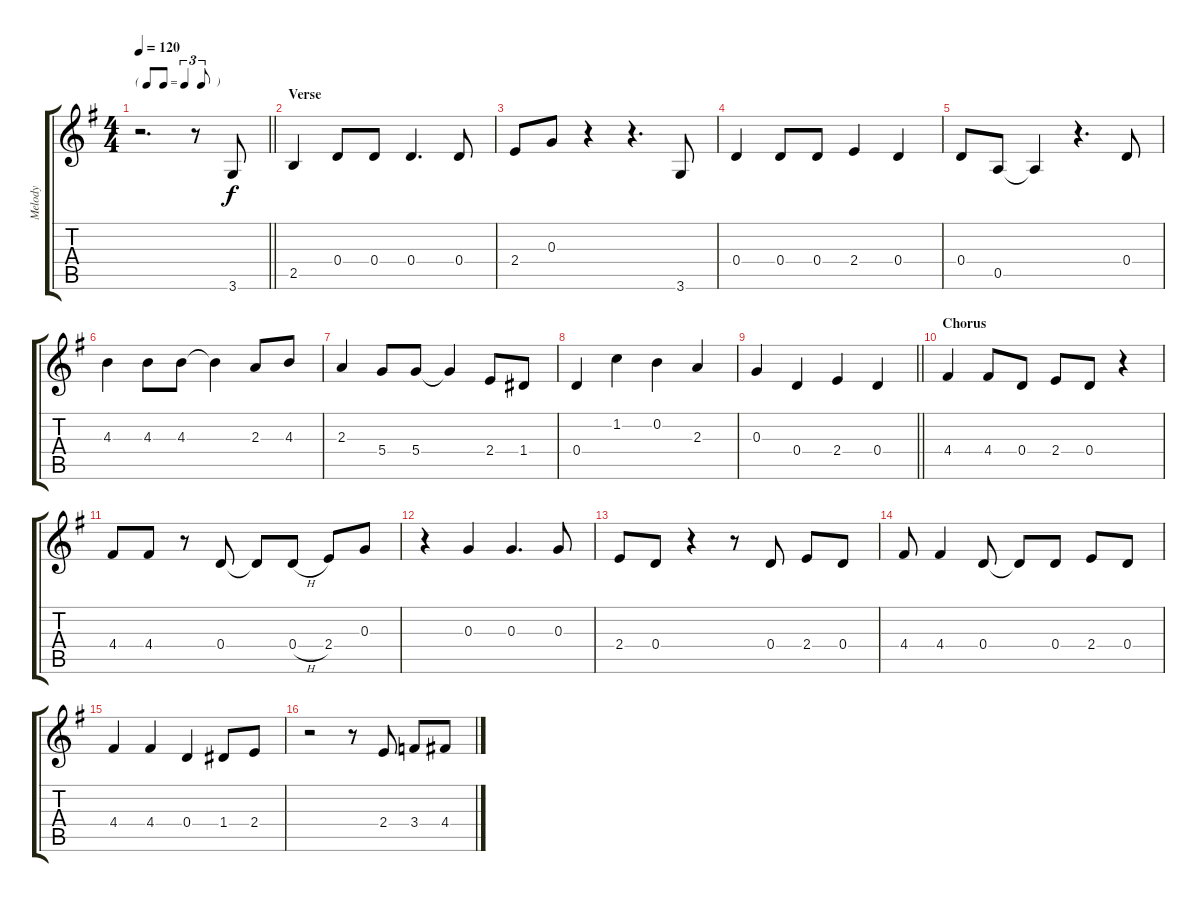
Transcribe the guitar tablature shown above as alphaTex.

\track ("Melody" "Melody") {instrument acousticguitarnylon}
\staff {score tabs}
\tuning (E4 B3 G3 D3 A2 E2) {hide}
\ts (4 4)
\tf triplet8th
\tempo 120
\clef g2
\barLineRight lightlight
\ks g
r.2{d dy f} r.8 3.6.8 |
\section ("" "Verse")
2.5.4 0.4.8 0.4.8 0.4.4{d} 0.4.8 |
2.4.8 0.3.8 r.4 r.4{d} 3.6.8 |
0.4.4 0.4.8 0.4.8 2.4.4 0.4.4 |
0.4.8 0.5.8 0.5{t}.4 r.4{d} 0.4.8 |
4.3.4 4.3.8 4.3.8 4.3{t}.4 2.3.8 4.3.8 |
2.3.4 5.4.8 5.4.8 5.4{t}.4 2.4.8 1.4.8 |
0.4.4 1.2.4 0.2.4 2.3.4 |
\barLineRight lightlight
0.3.4 0.4.4 2.4.4 0.4.4 |
\section ("" "Chorus")
4.4.4 4.4.8 0.4.8 2.4.8 0.4.8 r.4 |
4.4.8 4.4.8 r.8 0.4.8 0.4{t}.8 0.4{h}.8 2.4.8 0.3.8 |
r.4 0.3.4 0.3.4{d} 0.3.8 |
2.4.8 0.4.8 r.4 r.8 0.4.8 2.4.8 0.4.8 |
4.4.8 4.4.4 0.4.8 0.4{t}.8 0.4.8 2.4.8 0.4.8 |
4.4.4 4.4.4 0.4.4 1.4.8 2.4.8 |
r.2 r.8 2.4.8 3.4.8 4.4.8
